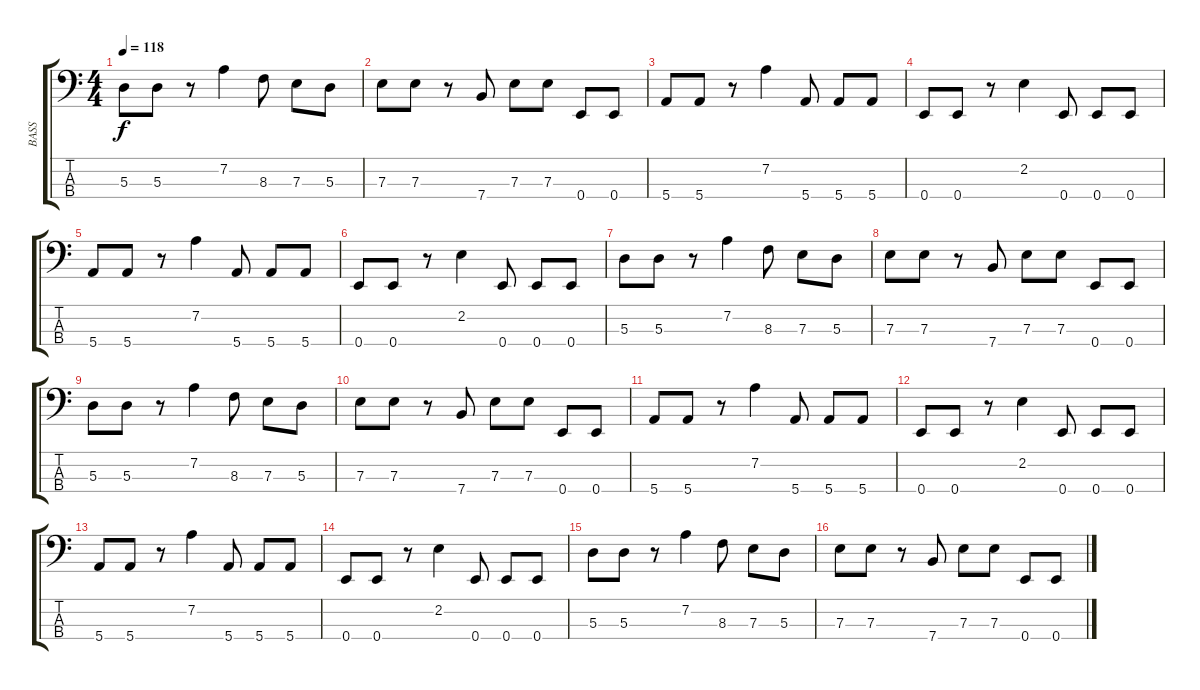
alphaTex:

\track ("BASS" "BASS") {instrument electricbassfinger}
\staff {score tabs}
\tuning (G2 D2 A1 E1) {hide}
\ts (4 4)
\tempo 118
\clef f4
\ks c
5.3.8{dy f} 5.3.8 r.8 7.2.4 8.3.8 7.3.8 5.3.8 |
7.3.8 7.3.8 r.8 7.4.8 7.3.8 7.3.8 0.4.8 0.4.8 |
5.4.8 5.4.8 r.8 7.2.4 5.4.8 5.4.8 5.4.8 |
0.4.8 0.4.8 r.8 2.2.4 0.4.8 0.4.8 0.4.8 |
5.4.8 5.4.8 r.8 7.2.4 5.4.8 5.4.8 5.4.8 |
0.4.8 0.4.8 r.8 2.2.4 0.4.8 0.4.8 0.4.8 |
5.3.8 5.3.8 r.8 7.2.4 8.3.8 7.3.8 5.3.8 |
7.3.8 7.3.8 r.8 7.4.8 7.3.8 7.3.8 0.4.8 0.4.8 |
5.3.8 5.3.8 r.8 7.2.4 8.3.8 7.3.8 5.3.8 |
7.3.8 7.3.8 r.8 7.4.8 7.3.8 7.3.8 0.4.8 0.4.8 |
5.4.8 5.4.8 r.8 7.2.4 5.4.8 5.4.8 5.4.8 |
0.4.8 0.4.8 r.8 2.2.4 0.4.8 0.4.8 0.4.8 |
5.4.8 5.4.8 r.8 7.2.4 5.4.8 5.4.8 5.4.8 |
0.4.8 0.4.8 r.8 2.2.4 0.4.8 0.4.8 0.4.8 |
5.3.8 5.3.8 r.8 7.2.4 8.3.8 7.3.8 5.3.8 |
7.3.8 7.3.8 r.8 7.4.8 7.3.8 7.3.8 0.4.8 0.4.8
